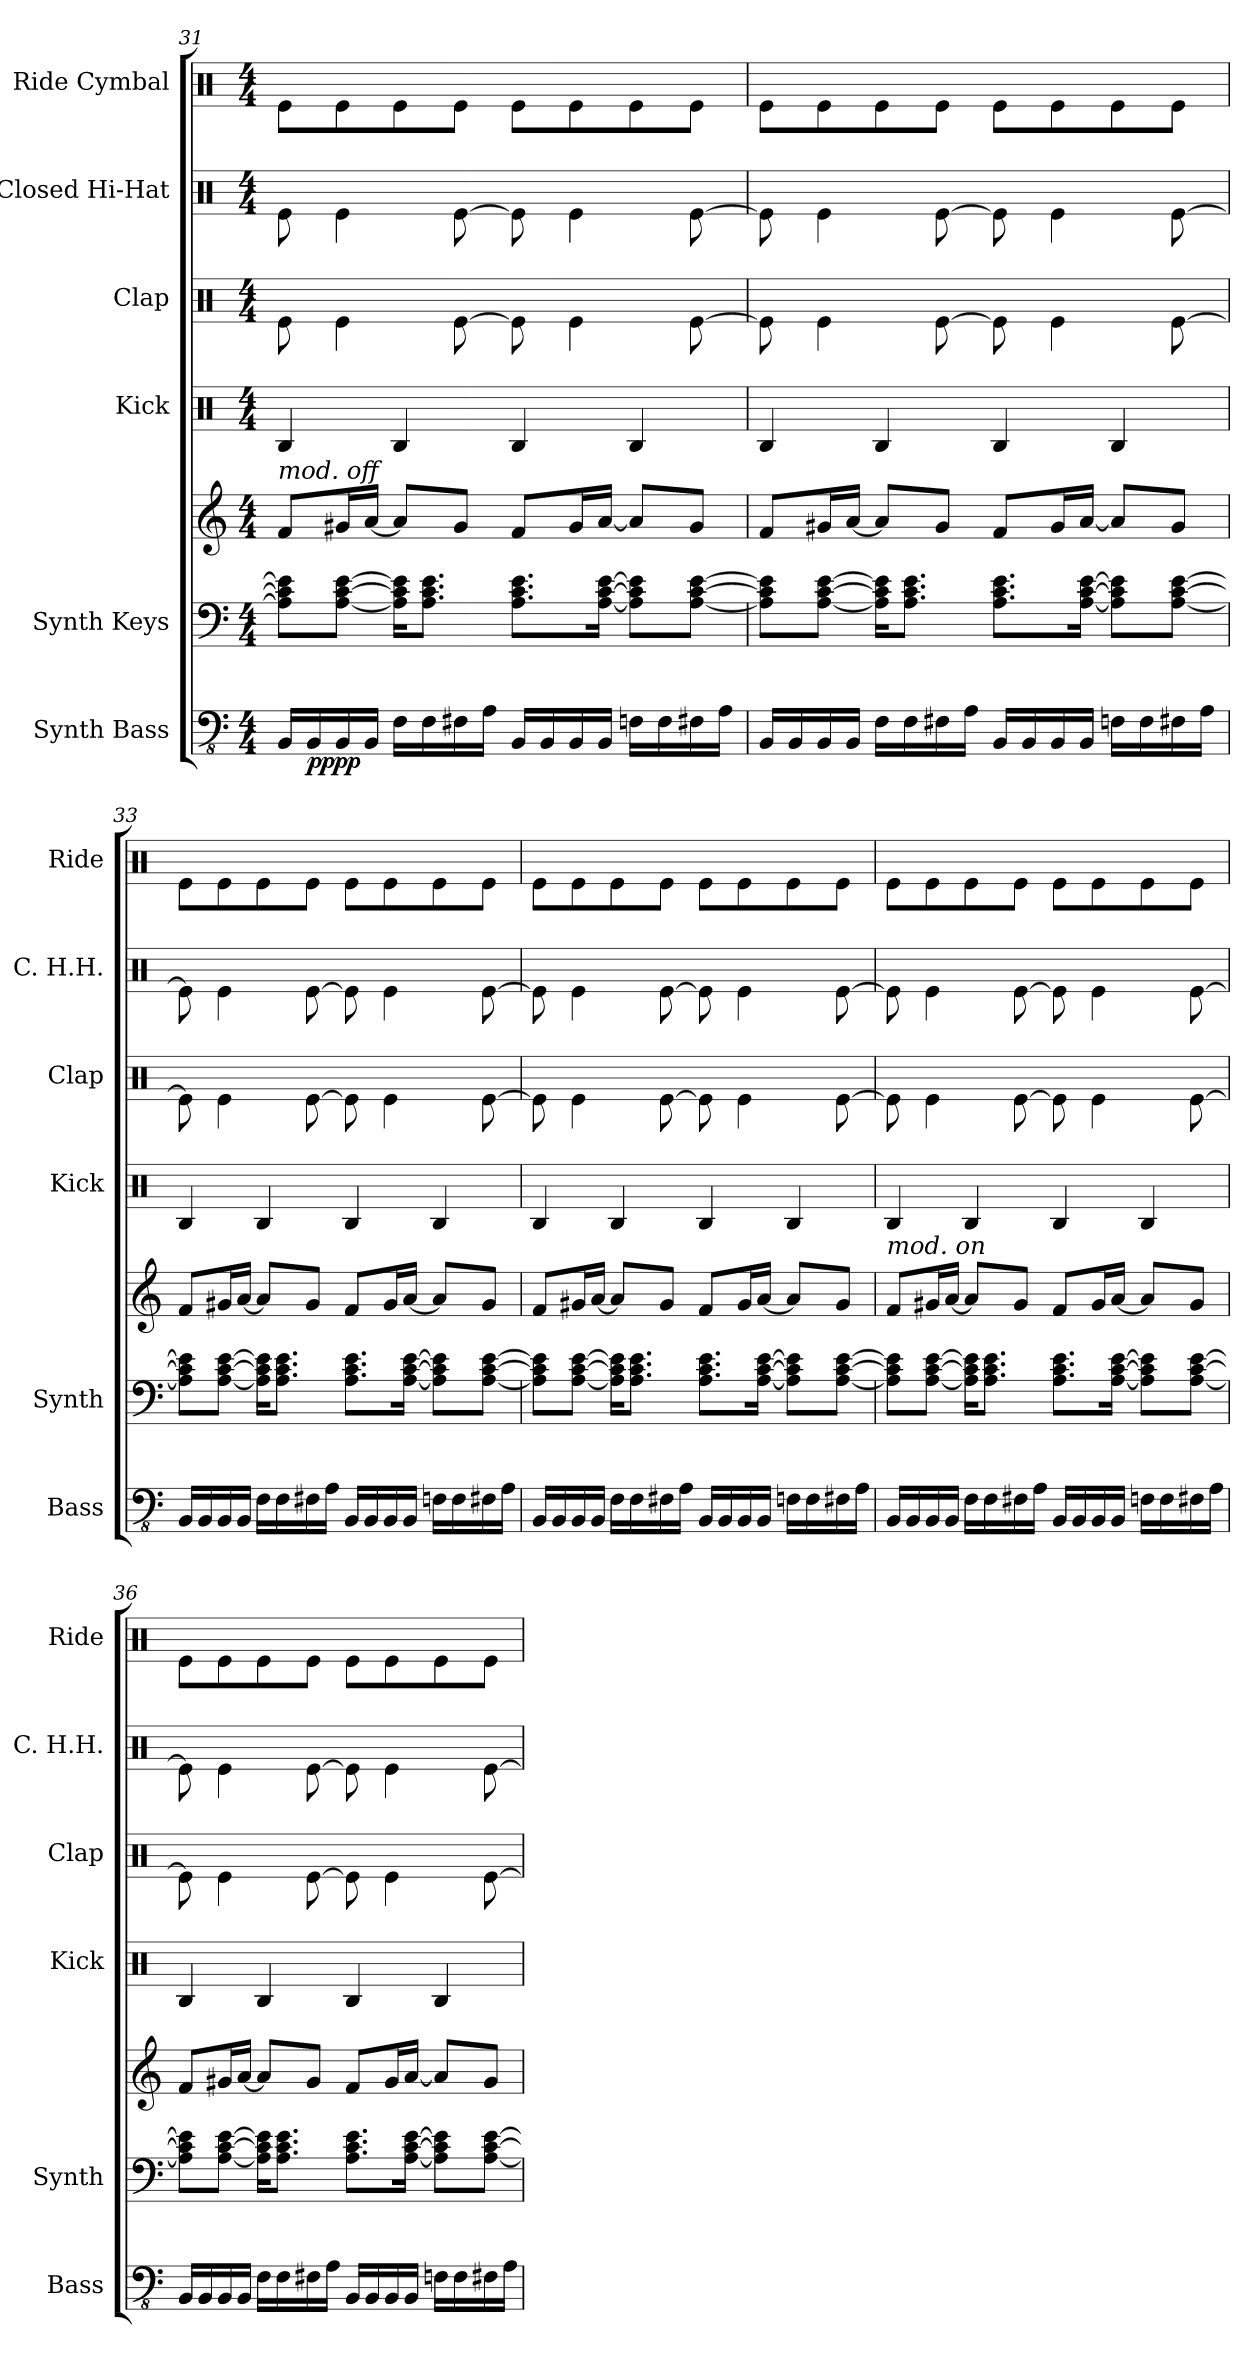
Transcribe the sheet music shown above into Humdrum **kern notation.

**kern	**dynam	**kern	**kern	**kern	**kern	**kern	**kern
*part6	*part6	*part5	*part5	*part4	*part3	*part2	*part1
*staff7	*staff7	*staff6	*staff5	*staff4	*staff3	*staff2	*staff1
*I"Synth Bass	*	*I"Synth Keys	*	*I"Kick	*I"Clap	*I"Closed Hi-Hat	*I"Ride Cymbal
*I'Bass	*	*I'Synth	*	*I'Kick	*I'Clap	*I'C. H.H.	*I'Ride
*clefFv4	*	*clefF4	*clefG2	*clefX	*clefX	*clefX	*clefX
*k[]	*	*k[]	*k[]	*k[]	*k[]	*k[]	*k[]
*C:	*	*C:	*C:	*C:	*C:	*C:	*C:
*M4/4	*	*M4/4	*M4/4	*M4/4	*M4/4	*M4/4	*M4/4
=31	=31	=31	=31	=31	=31	=31	=31
!	!	!	!LO:TX:a:i:t=mod. off	!	!	!	!
16BBB/LL	.	8A\] 8c\] 8e\]L	8f/L	4RB/	8Re\	8Re\	8Re\L
!	!LO:DY:b	!	!	!	!	!	!
16BBB/	pppp	.	.	.	.	.	.
16BBB/	.	[8A\ [8c\ [8e\J	16g#X/L	.	4Re\	4Re\	8Re\
16BBB/JJ	.	.	[16a/JJ	.	.	.	.
16FF\LL	.	16A\] 16c\] 16e\]KL	8a/L]	4RB/	.	.	8Re\
16FF\	.	8.A\ 8.c\ 8.e\J	.	.	.	.	.
16FF#X\	.	.	8g#/J	.	[8Re\	[8Re\	8Re\J
16AA\JJ	.	.	.	.	.	.	.
16BBB/LL	.	8.A\ 8.c\ 8.e\L	8f/L	4RB/	8Re\]	8Re\]	8Re\L
16BBB/	.	.	.	.	.	.	.
16BBB/	.	.	16g#/L	.	4Re\	4Re\	8Re\
16BBB/JJ	.	[16A\ [16c\ [16e\Jk	[16a/JJ	.	.	.	.
16FFn\LL	.	8A\] 8c\] 8e\]L	8a/L]	4RB/	.	.	8Re\
16FF\	.	.	.	.	.	.	.
16FF#X\	.	[8A\ [8c\ [8e\J	8g#/J	.	[8Re\	[8Re\	8Re\J
16AA\JJ	.	.	.	.	.	.	.
=32	=32	=32	=32	=32	=32	=32	=32
16BBB/LL	.	8A\] 8c\] 8e\]L	8f/L	4RB/	8Re\]	8Re\]	8Re\L
16BBB/	.	.	.	.	.	.	.
16BBB/	.	[8A\ [8c\ [8e\J	16g#X/L	.	4Re\	4Re\	8Re\
16BBB/JJ	.	.	[16a/JJ	.	.	.	.
16FF\LL	.	16A\] 16c\] 16e\]KL	8a/L]	4RB/	.	.	8Re\
16FF\	.	8.A\ 8.c\ 8.e\J	.	.	.	.	.
16FF#X\	.	.	8g#/J	.	[8Re\	[8Re\	8Re\J
16AA\JJ	.	.	.	.	.	.	.
16BBB/LL	.	8.A\ 8.c\ 8.e\L	8f/L	4RB/	8Re\]	8Re\]	8Re\L
16BBB/	.	.	.	.	.	.	.
16BBB/	.	.	16g#/L	.	4Re\	4Re\	8Re\
16BBB/JJ	.	[16A\ [16c\ [16e\Jk	[16a/JJ	.	.	.	.
16FFn\LL	.	8A\] 8c\] 8e\]L	8a/L]	4RB/	.	.	8Re\
16FF\	.	.	.	.	.	.	.
16FF#X\	.	[8A\ [8c\ [8e\J	8g#/J	.	[8Re\	[8Re\	8Re\J
16AA\JJ	.	.	.	.	.	.	.
!!LO:LB:g=z
=33	=33	=33	=33	=33	=33	=33	=33
16BBB/LL	.	8A\] 8c\] 8e\]L	8f/L	4RB/	8Re\]	8Re\]	8Re\L
16BBB/	.	.	.	.	.	.	.
16BBB/	.	[8A\ [8c\ [8e\J	16g#X/L	.	4Re\	4Re\	8Re\
16BBB/JJ	.	.	[16a/JJ	.	.	.	.
16FF\LL	.	16A\] 16c\] 16e\]KL	8a/L]	4RB/	.	.	8Re\
16FF\	.	8.A\ 8.c\ 8.e\J	.	.	.	.	.
16FF#X\	.	.	8g#/J	.	[8Re\	[8Re\	8Re\J
16AA\JJ	.	.	.	.	.	.	.
16BBB/LL	.	8.A\ 8.c\ 8.e\L	8f/L	4RB/	8Re\]	8Re\]	8Re\L
16BBB/	.	.	.	.	.	.	.
16BBB/	.	.	16g#/L	.	4Re\	4Re\	8Re\
16BBB/JJ	.	[16A\ [16c\ [16e\Jk	[16a/JJ	.	.	.	.
16FFn\LL	.	8A\] 8c\] 8e\]L	8a/L]	4RB/	.	.	8Re\
16FF\	.	.	.	.	.	.	.
16FF#X\	.	[8A\ [8c\ [8e\J	8g#/J	.	[8Re\	[8Re\	8Re\J
16AA\JJ	.	.	.	.	.	.	.
=34	=34	=34	=34	=34	=34	=34	=34
16BBB/LL	.	8A\] 8c\] 8e\]L	8f/L	4RB/	8Re\]	8Re\]	8Re\L
16BBB/	.	.	.	.	.	.	.
16BBB/	.	[8A\ [8c\ [8e\J	16g#X/L	.	4Re\	4Re\	8Re\
16BBB/JJ	.	.	[16a/JJ	.	.	.	.
16FF\LL	.	16A\] 16c\] 16e\]KL	8a/L]	4RB/	.	.	8Re\
16FF\	.	8.A\ 8.c\ 8.e\J	.	.	.	.	.
16FF#X\	.	.	8g#/J	.	[8Re\	[8Re\	8Re\J
16AA\JJ	.	.	.	.	.	.	.
16BBB/LL	.	8.A\ 8.c\ 8.e\L	8f/L	4RB/	8Re\]	8Re\]	8Re\L
16BBB/	.	.	.	.	.	.	.
16BBB/	.	.	16g#/L	.	4Re\	4Re\	8Re\
16BBB/JJ	.	[16A\ [16c\ [16e\Jk	[16a/JJ	.	.	.	.
16FFn\LL	.	8A\] 8c\] 8e\]L	8a/L]	4RB/	.	.	8Re\
16FF\	.	.	.	.	.	.	.
16FF#X\	.	[8A\ [8c\ [8e\J	8g#/J	.	[8Re\	[8Re\	8Re\J
16AA\JJ	.	.	.	.	.	.	.
=35	=35	=35	=35	=35	=35	=35	=35
!	!	!	!LO:TX:a:i:t=mod. on	!	!	!	!
16BBB/LL	.	8A\] 8c\] 8e\]L	8f/L	4RB/	8Re\]	8Re\]	8Re\L
16BBB/	.	.	.	.	.	.	.
16BBB/	.	[8A\ [8c\ [8e\J	16g#X/L	.	4Re\	4Re\	8Re\
16BBB/JJ	.	.	[16a/JJ	.	.	.	.
16FF\LL	.	16A\] 16c\] 16e\]KL	8a/L]	4RB/	.	.	8Re\
16FF\	.	8.A\ 8.c\ 8.e\J	.	.	.	.	.
16FF#X\	.	.	8g#/J	.	[8Re\	[8Re\	8Re\J
16AA\JJ	.	.	.	.	.	.	.
16BBB/LL	.	8.A\ 8.c\ 8.e\L	8f/L	4RB/	8Re\]	8Re\]	8Re\L
16BBB/	.	.	.	.	.	.	.
16BBB/	.	.	16g#/L	.	4Re\	4Re\	8Re\
16BBB/JJ	.	[16A\ [16c\ [16e\Jk	[16a/JJ	.	.	.	.
16FFn\LL	.	8A\] 8c\] 8e\]L	8a/L]	4RB/	.	.	8Re\
16FF\	.	.	.	.	.	.	.
16FF#X\	.	[8A\ [8c\ [8e\J	8g#/J	.	[8Re\	[8Re\	8Re\J
16AA\JJ	.	.	.	.	.	.	.
=36	=36	=36	=36	=36	=36	=36	=36
16BBB/LL	.	8A\] 8c\] 8e\]L	8f/L	4RB/	8Re\]	8Re\]	8Re\L
16BBB/	.	.	.	.	.	.	.
16BBB/	.	[8A\ [8c\ [8e\J	16g#X/L	.	4Re\	4Re\	8Re\
16BBB/JJ	.	.	[16a/JJ	.	.	.	.
16FF\LL	.	16A\] 16c\] 16e\]KL	8a/L]	4RB/	.	.	8Re\
16FF\	.	8.A\ 8.c\ 8.e\J	.	.	.	.	.
16FF#X\	.	.	8g#/J	.	[8Re\	[8Re\	8Re\J
16AA\JJ	.	.	.	.	.	.	.
16BBB/LL	.	8.A\ 8.c\ 8.e\L	8f/L	4RB/	8Re\]	8Re\]	8Re\L
16BBB/	.	.	.	.	.	.	.
16BBB/	.	.	16g#/L	.	4Re\	4Re\	8Re\
16BBB/JJ	.	[16A\ [16c\ [16e\Jk	[16a/JJ	.	.	.	.
16FFn\LL	.	8A\] 8c\] 8e\]L	8a/L]	4RB/	.	.	8Re\
16FF\	.	.	.	.	.	.	.
16FF#X\	.	[8A\ [8c\ [8e\J	8g#/J	.	[8Re\	[8Re\	8Re\J
16AA\JJ	.	.	.	.	.	.	.
=	=	=	=	=	=	=	=
*-	*-	*-	*-	*-	*-	*-	*-
